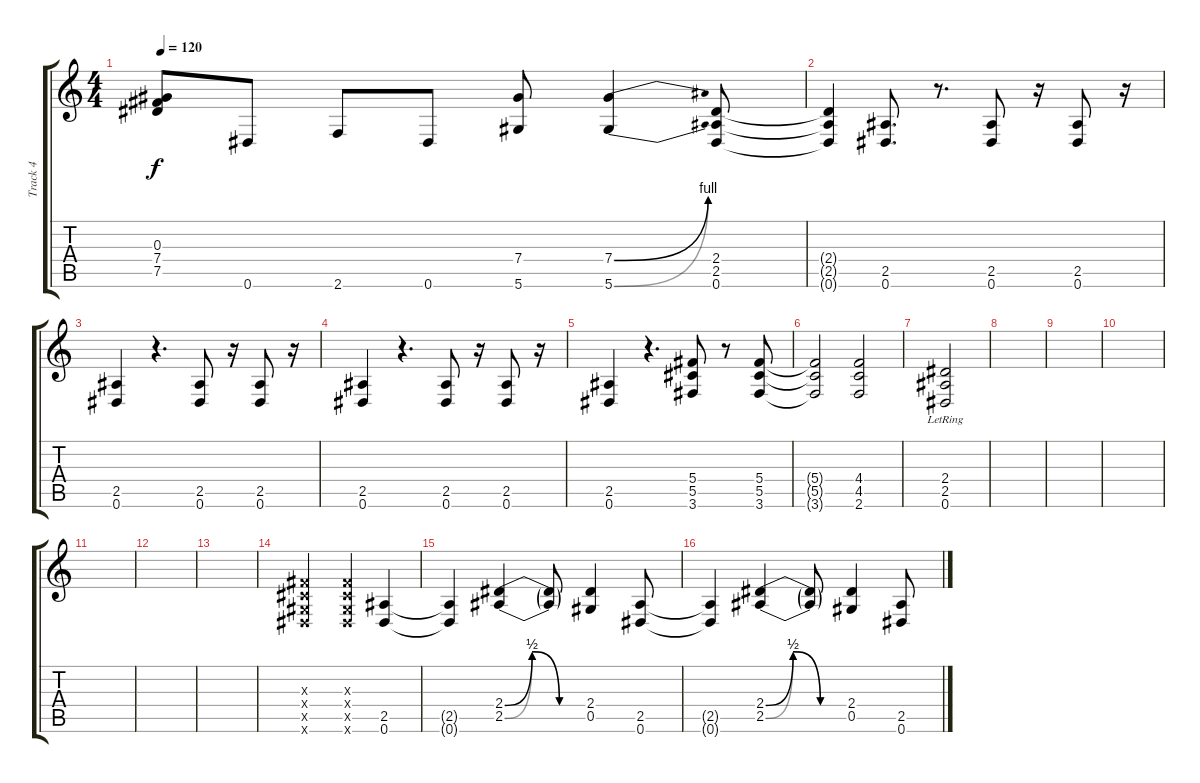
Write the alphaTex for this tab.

\track ("Track 4" "Track 4") {instrument electricguitarclean}
\staff {score tabs}
\tuning (Eb4 Bb3 Gb3 Db3 Ab2 Eb2) {hide}
\ts (4 4)
\tempo 120
\clef g2
\ks c
(0.3 7.4{t} 7.5{t}).8{dy f} 0.6.8 2.6.8 0.6.8 (7.4 5.6).8 (7.4{be (bend 0 0 60 4)} 5.6{be (bend 0 0 60 4)}).4 (2.4 2.5 0.6).8 |
(2.4{t} 2.5{t} 0.6{t}).4 (2.5 0.6).8{d} r.8{d} (2.5 0.6).8 r.16 (2.5 0.6).8 r.16 |
(2.5 0.6).4 r.4{d} (2.5 0.6).8 r.16 (2.5 0.6).8 r.16 |
(2.5 0.6).4 r.4{d} (2.5 0.6).8 r.16 (2.5 0.6).8 r.16 |
(2.5 0.6).4 r.4{d} (5.4 5.5 3.6).8 r.8 (5.4 5.5 3.6).8 |
(5.4{t} 5.5{t} 3.6{t}).2 (4.4 4.5 2.6).2 |
(2.4{lr} 2.5{lr} 0.6{lr}).2 |
|
|
|
|
|
|
(0.3{x} 0.4{x} 0.5{x} 0.6{x}).2 (0.3{x} 0.4{x} 0.5{x} 0.6{x}).4 (2.5 0.6).4 |
(2.5{t} 0.6{t}).4 (2.4{be (custom 0 0 20 2 40 0 60 0)} 2.5{be (custom 0 0 20 2 40 0 60 0)}).4 (2.4{t} 2.5{t}).8 (2.4 0.5).4 (2.5 0.6).8 |
(2.5{t} 0.6{t}).4 (2.4{be (custom 0 0 20 2 40 0 60 0)} 2.5{be (custom 0 0 20 2 40 0 60 0)}).4 (2.4{t} 2.5{t}).8 (2.4 0.5).4 (2.5 0.6).8
